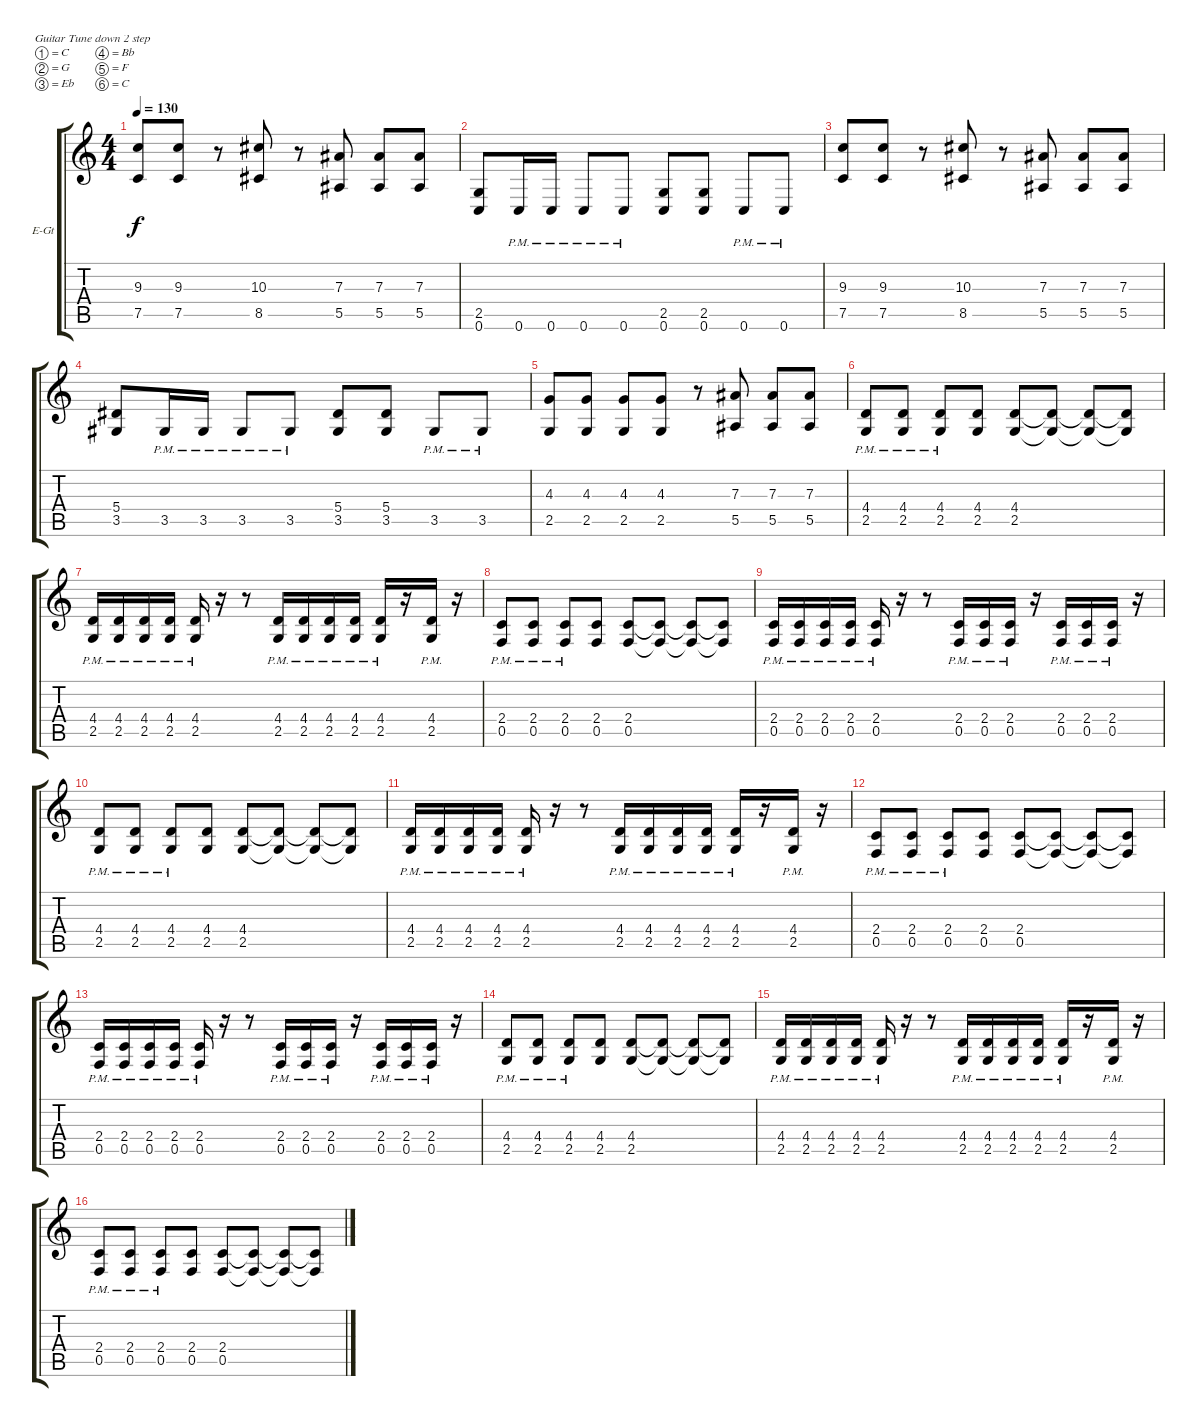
\defaultSystemsLayout 4
\bracketExtendMode groupsimilarinstruments
\firstSystemTrackNameOrientation horizontal
\otherSystemsTrackNameOrientation horizontal
\track ("Римт Л" "E-Gt") {instrument distortionguitar}
\staff {score tabs}
\tuning (C4 G3 Eb3 Bb2 F2 C2)
\ts (4 4)
\tempo 130
\clef g2
\ks c
(9.3 7.5).8{dy f} (9.3 7.5).8 r.8 (10.3 8.5).8 r.8 (7.3 5.5).8 (7.3 5.5).8 (7.3 5.5).8 |
(2.5 0.6).8 0.6{pm}.16 0.6{pm}.16 0.6{pm}.8 0.6{pm}.8 (2.5 0.6).8 (2.5 0.6).8 0.6{pm}.8 0.6{pm}.8 |
(9.3 7.5).8 (9.3 7.5).8 r.8 (10.3 8.5).8 r.8 (7.3 5.5).8 (7.3 5.5).8 (7.3 5.5).8 |
(5.4 3.5).8 3.5{pm}.16 3.5{pm}.16 3.5{pm}.8 3.5{pm}.8 (5.4 3.5).8 (5.4 3.5).8 3.5{pm}.8 3.5{pm}.8 |
(4.3 2.5).8 (4.3 2.5).8 (4.3 2.5).8 (4.3 2.5).8 r.8 (7.3 5.5).8 (7.3 5.5).8 (7.3 5.5).8 |
(4.4{pm} 2.5{pm}).8 (4.4{pm} 2.5{pm}).8 (4.4{pm} 2.5{pm}).8 (4.4 2.5).8 (4.4 2.5).8 (4.4{t} 2.5{t}).8 (4.4{t} 2.5{t}).8 (4.4{t} 2.5{t}).8 |
(4.4{pm} 2.5{pm}).16 (4.4{pm} 2.5{pm}).16 (4.4{pm} 2.5{pm}).16 (4.4{pm} 2.5{pm}).16 (4.4{pm} 2.5{pm}).16 r.16 r.8 (4.4{pm} 2.5{pm}).16 (4.4{pm} 2.5{pm}).16 (4.4{pm} 2.5{pm}).16 (4.4{pm} 2.5{pm}).16 (4.4{pm} 2.5{pm}).16 r.16 (4.4{pm} 2.5{pm}).16 r.16 |
(2.4{pm} 0.5{pm}).8 (2.4{pm} 0.5{pm}).8 (2.4{pm} 0.5{pm}).8 (2.4 0.5).8 (2.4 0.5).8 (2.4{t} 0.5{t}).8 (2.4{t} 0.5{t}).8 (2.4{t} 0.5{t}).8 |
(2.4{pm} 0.5{pm}).16 (2.4{pm} 0.5{pm}).16 (2.4{pm} 0.5{pm}).16 (2.4{pm} 0.5{pm}).16 (2.4{pm} 0.5{pm}).16 r.16 r.8 (2.4{pm} 0.5{pm}).16 (2.4{pm} 0.5{pm}).16 (2.4{pm} 0.5{pm}).16 r.16 (2.4{pm} 0.5{pm}).16 (2.4{pm} 0.5{pm}).16 (2.4{pm} 0.5{pm}).16 r.16 |
(4.4{pm} 2.5{pm}).8 (4.4{pm} 2.5{pm}).8 (4.4{pm} 2.5{pm}).8 (4.4 2.5).8 (4.4 2.5).8 (4.4{t} 2.5{t}).8 (4.4{t} 2.5{t}).8 (4.4{t} 2.5{t}).8 |
(4.4{pm} 2.5{pm}).16 (4.4{pm} 2.5{pm}).16 (4.4{pm} 2.5{pm}).16 (4.4{pm} 2.5{pm}).16 (4.4{pm} 2.5{pm}).16 r.16 r.8 (4.4{pm} 2.5{pm}).16 (4.4{pm} 2.5{pm}).16 (4.4{pm} 2.5{pm}).16 (4.4{pm} 2.5{pm}).16 (4.4{pm} 2.5{pm}).16 r.16 (4.4{pm} 2.5{pm}).16 r.16 |
(2.4{pm} 0.5{pm}).8 (2.4{pm} 0.5{pm}).8 (2.4{pm} 0.5{pm}).8 (2.4 0.5).8 (2.4 0.5).8 (2.4{t} 0.5{t}).8 (2.4{t} 0.5{t}).8 (2.4{t} 0.5{t}).8 |
(2.4{pm} 0.5{pm}).16 (2.4{pm} 0.5{pm}).16 (2.4{pm} 0.5{pm}).16 (2.4{pm} 0.5{pm}).16 (2.4{pm} 0.5{pm}).16 r.16 r.8 (2.4{pm} 0.5{pm}).16 (2.4{pm} 0.5{pm}).16 (2.4{pm} 0.5{pm}).16 r.16 (2.4{pm} 0.5{pm}).16 (2.4{pm} 0.5{pm}).16 (2.4{pm} 0.5{pm}).16 r.16 |
(4.4{pm} 2.5{pm}).8 (4.4{pm} 2.5{pm}).8 (4.4{pm} 2.5{pm}).8 (4.4 2.5).8 (4.4 2.5).8 (4.4{t} 2.5{t}).8 (4.4{t} 2.5{t}).8 (4.4{t} 2.5{t}).8 |
(4.4{pm} 2.5{pm}).16 (4.4{pm} 2.5{pm}).16 (4.4{pm} 2.5{pm}).16 (4.4{pm} 2.5{pm}).16 (4.4{pm} 2.5{pm}).16 r.16 r.8 (4.4{pm} 2.5{pm}).16 (4.4{pm} 2.5{pm}).16 (4.4{pm} 2.5{pm}).16 (4.4{pm} 2.5{pm}).16 (4.4{pm} 2.5{pm}).16 r.16 (4.4{pm} 2.5{pm}).16 r.16 |
(2.4{pm} 0.5{pm}).8 (2.4{pm} 0.5{pm}).8 (2.4{pm} 0.5{pm}).8 (2.4 0.5).8 (2.4 0.5).8 (2.4{t} 0.5{t}).8 (2.4{t} 0.5{t}).8 (2.4{t} 0.5{t}).8
